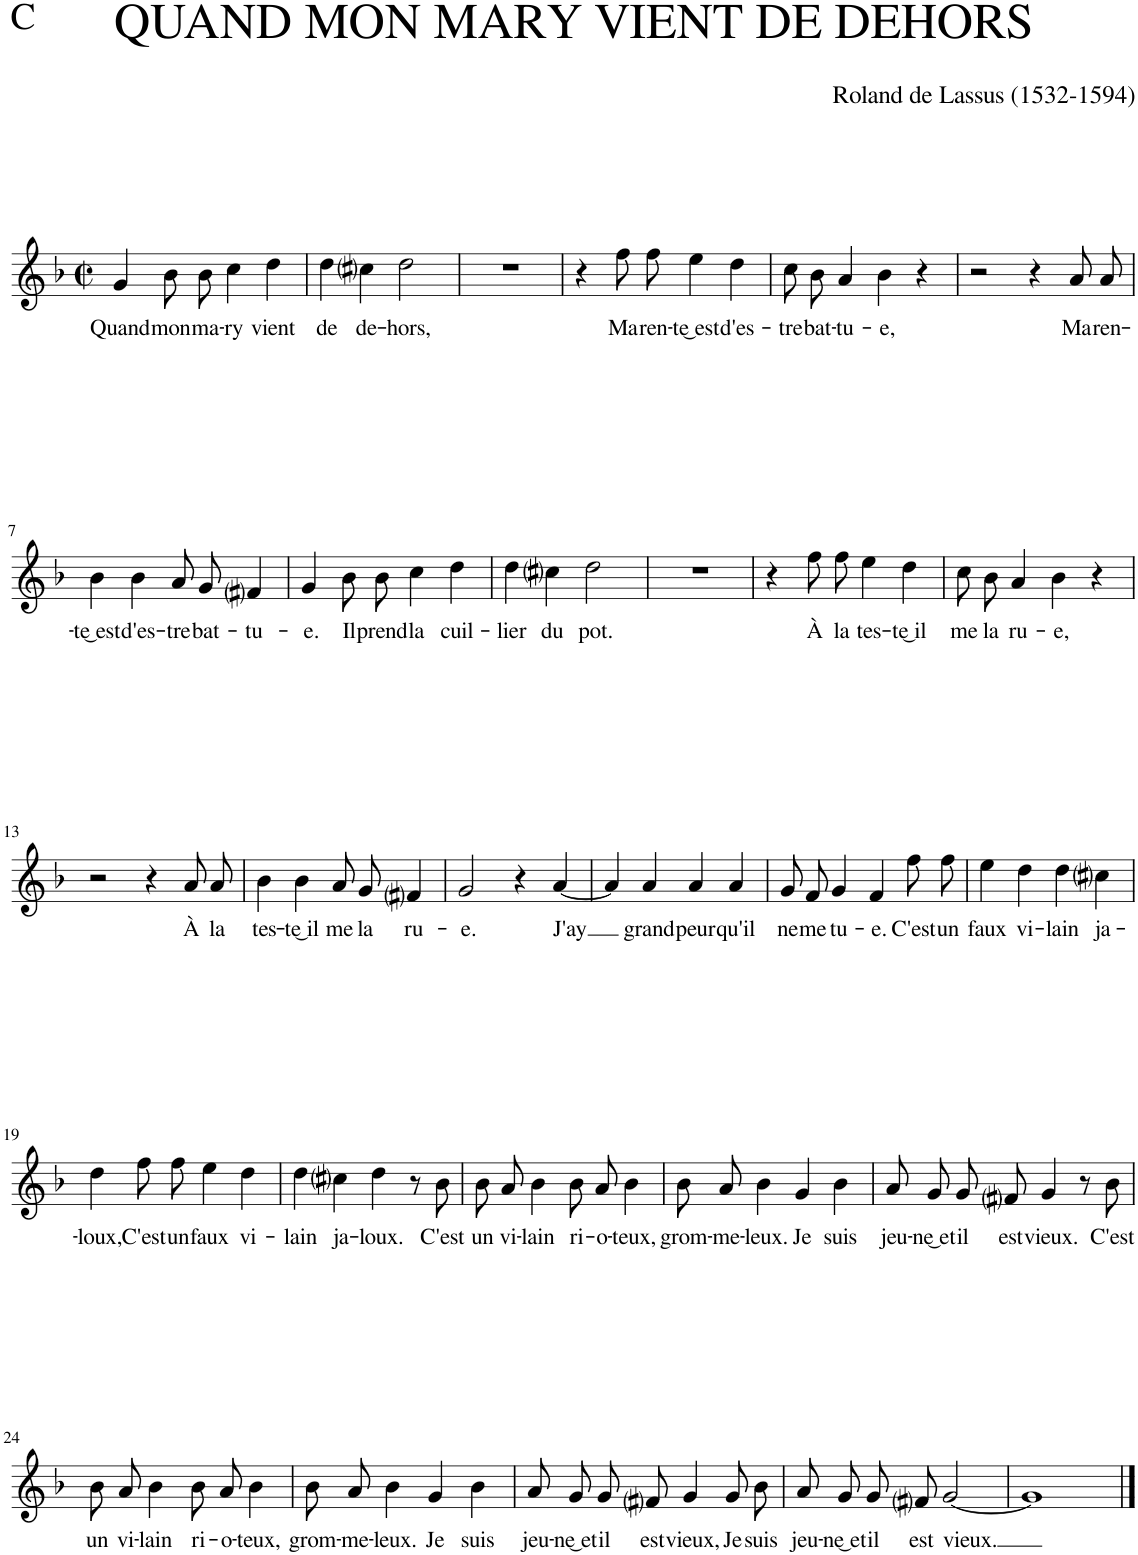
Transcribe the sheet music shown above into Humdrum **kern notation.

**kern	**text
*part1	*part1
*staff1	*staff1
*I"Cantus	*
*I'C.	*
*clefG2	*
*k[b-]	*
*M2/2	*
*met(c|)	*
=1	=1
!	!LO:LY:b
4g/	Quand
!	!LO:LY:b
8b-\L	mon
!	!LO:LY:b
8b-\J	ma-
!	!LO:LY:b
4cc\	-ry
!	!LO:LY:b
4dd\	vient
=2	=2
!	!LO:LY:b
4dd\	de
!	!LO:LY:b
4cc#i\	de-
!	!LO:LY:b
2dd\	-hors,
=3	=3
1r	.
=4	=4
4r	.
!	!LO:LY:b
8ff\L	Ma
!	!LO:LY:b
8ff\J	ren-
!	!LO:LY:b
4ee\	-te͜ est
!	!LO:LY:b
4dd\	d'es-
=5	=5
!	!LO:LY:b
8cc\L	-tre
!	!LO:LY:b
8b-\J	bat-
!	!LO:LY:b
4a/	-tu-
!	!LO:LY:b
4b-\	-e,
4r	.
=6	=6
2r	.
4r	.
!	!LO:LY:b
8a/L	Ma
!	!LO:LY:b
8a/J	ren-
!!LO:LB:g=z
=7	=7
!	!LO:LY:b
4b-\	-te͜ est
!	!LO:LY:b
4b-\	d'es-
!	!LO:LY:b
8a/L	-tre
!	!LO:LY:b
8g/J	bat-
!	!LO:LY:b
4f#i/	-tu-
=8	=8
!	!LO:LY:b
4g/	-e.
!	!LO:LY:b
8b-\L	Il
!	!LO:LY:b
8b-\J	prend
!	!LO:LY:b
4cc\	la
!	!LO:LY:b
4dd\	cuil-
=9	=9
!	!LO:LY:b
4dd\	-lier
!	!LO:LY:b
4cc#i\	du
!	!LO:LY:b
2dd\	pot.
=10	=10
1r	.
=11	=11
4r	.
!	!LO:LY:b
8ff\L	À
!	!LO:LY:b
8ff\J	la
!	!LO:LY:b
4ee\	tes-
!	!LO:LY:b
4dd\	-te͜ il
=12	=12
!	!LO:LY:b
8cc\L	me
!	!LO:LY:b
8b-\J	la
!	!LO:LY:b
4a/	ru-
!	!LO:LY:b
4b-\	-e,
4r	.
!!LO:LB:g=z
=13	=13
2r	.
4r	.
!	!LO:LY:b
8a/L	À
!	!LO:LY:b
8a/J	la
=14	=14
!	!LO:LY:b
4b-\	tes-
!	!LO:LY:b
4b-\	-te͜ il
!	!LO:LY:b
8a/L	me
!	!LO:LY:b
8g/J	la
!	!LO:LY:b
4f#i/	ru-
=15	=15
!	!LO:LY:b
2g/	-e.
4r	.
!	!LO:LY:b
[4a/	J'ay
=16	=16
4a/]	.
!	!LO:LY:b
4a/	grand
!	!LO:LY:b
4a/	peur
!	!LO:LY:b
4a/	qu'il
=17	=17
!	!LO:LY:b
8g/L	ne
!	!LO:LY:b
8f/J	me
!	!LO:LY:b
4g/	tu-
!	!LO:LY:b
4f/	-e.
!	!LO:LY:b
8ff\L	C'est
!	!LO:LY:b
8ff\J	un
=18	=18
!	!LO:LY:b
4ee\	faux
!	!LO:LY:b
4dd\	vi-
!	!LO:LY:b
4dd\	-lain
!	!LO:LY:b
4cc#i\	ja-
!!LO:LB:g=z
=19	=19
!	!LO:LY:b
4dd\	-loux,
!	!LO:LY:b
8ff\L	C'est
!	!LO:LY:b
8ff\J	un
!	!LO:LY:b
4ee\	faux
!	!LO:LY:b
4dd\	vi-
=20	=20
!	!LO:LY:b
4dd\	-lain
!	!LO:LY:b
4cc#i\	ja-
!	!LO:LY:b
4dd\	-loux.
8r	.
!	!LO:LY:b
8b-\	C'est
=21	=21
!	!LO:LY:b
8b-/L	un
!	!LO:LY:b
8a/J	vi-
!	!LO:LY:b
4b-\	-lain
!	!LO:LY:b
8b-/L	ri-
!	!LO:LY:b
8a/J	-o-
!	!LO:LY:b
4b-\	-teux,
=22	=22
!	!LO:LY:b
8b-/L	grom-
!	!LO:LY:b
8a/J	-me-
!	!LO:LY:b
4b-\	-leux.
!	!LO:LY:b
4g/	Je
!	!LO:LY:b
4b-\	suis
=23	=23
!	!LO:LY:b
8a/L	jeu-
!	!LO:LY:b
8g/	-ne͜ et
!	!LO:LY:b
8g/	il
!	!LO:LY:b
8f#i/J	est
!	!LO:LY:b
4g/	vieux.
8r	.
!	!LO:LY:b
8b-\	C'est
!!LO:LB:g=z
=24	=24
!	!LO:LY:b
8b-/L	un
!	!LO:LY:b
8a/J	vi-
!	!LO:LY:b
4b-\	-lain
!	!LO:LY:b
8b-/L	ri-
!	!LO:LY:b
8a/J	-o-
!	!LO:LY:b
4b-\	-teux,
=25	=25
!	!LO:LY:b
8b-/L	grom-
!	!LO:LY:b
8a/J	-me-
!	!LO:LY:b
4b-\	-leux.
!	!LO:LY:b
4g/	Je
!	!LO:LY:b
4b-\	suis
=26	=26
!	!LO:LY:b
8a/L	jeu-
!	!LO:LY:b
8g/	-ne͜ et
!	!LO:LY:b
8g/	il
!	!LO:LY:b
8f#i/J	est
!	!LO:LY:b
4g/	vieux,
!	!LO:LY:b
8g/L	Je
!	!LO:LY:b
8b-/J	suis
=27	=27
!	!LO:LY:b
8a/L	jeu-
!	!LO:LY:b
8g/	-ne͜ et
!	!LO:LY:b
8g/	il
!	!LO:LY:b
8f#i/J	est
!	!LO:LY:b
[2g/	vieux.
=28	=28
1g]	.
==	==
*-	*-
